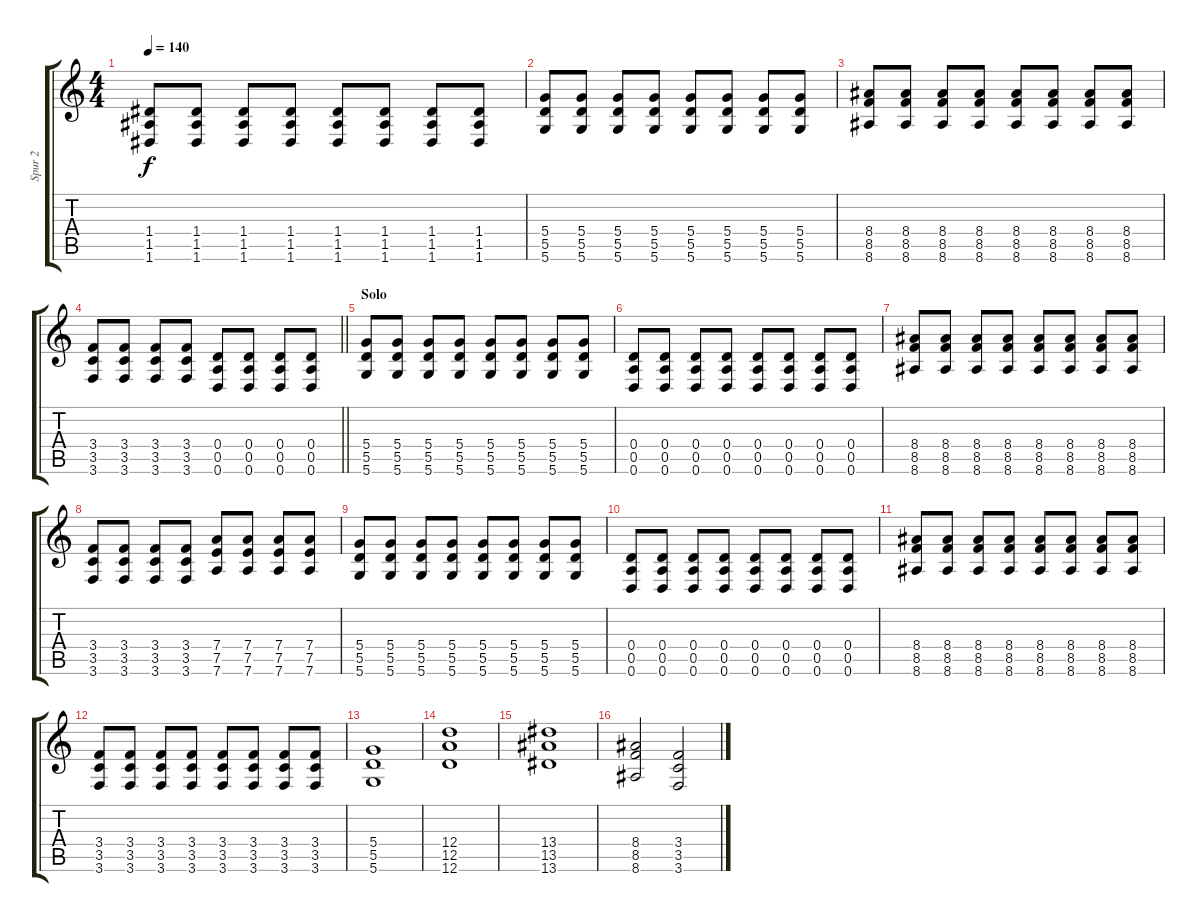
\track ("Spur 2" "Spur 2") {instrument distortionguitar}
\staff {score tabs}
\tuning (D4 B3 G3 D3 A2 D2) {hide}
\ts (4 4)
\tempo 140
\clef g2
\ks c
(1.4 1.5 1.6).8{dy f} (1.4 1.5 1.6).8 (1.4 1.5 1.6).8 (1.4 1.5 1.6).8 (1.4 1.5 1.6).8 (1.4 1.5 1.6).8 (1.4 1.5 1.6).8 (1.4 1.5 1.6).8 |
(5.4 5.5 5.6).8 (5.4 5.5 5.6).8 (5.4 5.5 5.6).8 (5.4 5.5 5.6).8 (5.4 5.5 5.6).8 (5.4 5.5 5.6).8 (5.4 5.5 5.6).8 (5.4 5.5 5.6).8 |
(8.4 8.5 8.6).8 (8.4 8.5 8.6).8 (8.4 8.5 8.6).8 (8.4 8.5 8.6).8 (8.4 8.5 8.6).8 (8.4 8.5 8.6).8 (8.4 8.5 8.6).8 (8.4 8.5 8.6).8 |
\barLineRight lightlight
(3.4 3.5 3.6).8 (3.4 3.5 3.6).8 (3.4 3.5 3.6).8 (3.4 3.5 3.6).8 (0.4 0.5 0.6).8 (0.4 0.5 0.6).8 (0.4 0.5 0.6).8 (0.4 0.5 0.6).8 |
\section ("" "Solo")
(5.4 5.5 5.6).8 (5.4 5.5 5.6).8 (5.4 5.5 5.6).8 (5.4 5.5 5.6).8 (5.4 5.5 5.6).8 (5.4 5.5 5.6).8 (5.4 5.5 5.6).8 (5.4 5.5 5.6).8 |
(0.4 0.5 0.6).8 (0.4 0.5 0.6).8 (0.4 0.5 0.6).8 (0.4 0.5 0.6).8 (0.4 0.5 0.6).8 (0.4 0.5 0.6).8 (0.4 0.5 0.6).8 (0.4 0.5 0.6).8 |
(8.4 8.5 8.6).8 (8.4 8.5 8.6).8 (8.4 8.5 8.6).8 (8.4 8.5 8.6).8 (8.4 8.5 8.6).8 (8.4 8.5 8.6).8 (8.4 8.5 8.6).8 (8.4 8.5 8.6).8 |
(3.4 3.5 3.6).8 (3.4 3.5 3.6).8 (3.4 3.5 3.6).8 (3.4 3.5 3.6).8 (7.4 7.5 7.6).8 (7.4 7.5 7.6).8 (7.4 7.5 7.6).8 (7.4 7.5 7.6).8 |
(5.4 5.5 5.6).8 (5.4 5.5 5.6).8 (5.4 5.5 5.6).8 (5.4 5.5 5.6).8 (5.4 5.5 5.6).8 (5.4 5.5 5.6).8 (5.4 5.5 5.6).8 (5.4 5.5 5.6).8 |
(0.4 0.5 0.6).8 (0.4 0.5 0.6).8 (0.4 0.5 0.6).8 (0.4 0.5 0.6).8 (0.4 0.5 0.6).8 (0.4 0.5 0.6).8 (0.4 0.5 0.6).8 (0.4 0.5 0.6).8 |
(8.4 8.5 8.6).8 (8.4 8.5 8.6).8 (8.4 8.5 8.6).8 (8.4 8.5 8.6).8 (8.4 8.5 8.6).8 (8.4 8.5 8.6).8 (8.4 8.5 8.6).8 (8.4 8.5 8.6).8 |
(3.4 3.5 3.6).8 (3.4 3.5 3.6).8 (3.4 3.5 3.6).8 (3.4 3.5 3.6).8 (3.4 3.5 3.6).8 (3.4 3.5 3.6).8 (3.4 3.5 3.6).8 (3.4 3.5 3.6).8 |
(5.4 5.5 5.6).1 |
(12.4 12.5 12.6).1 |
(13.4 13.5 13.6).1 |
(8.4 8.5 8.6).2 (3.4 3.5 3.6).2
